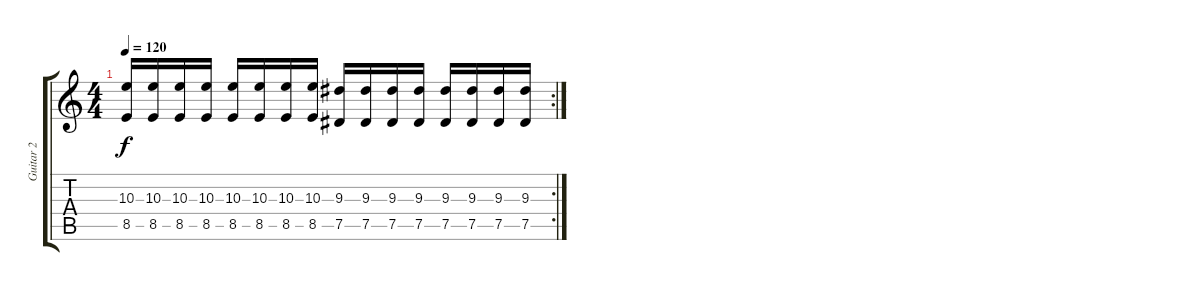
\track ("Guitar 2" "Guitar 2") {instrument distortionguitar}
\staff {score tabs}
\tuning (Eb4 Bb3 Gb3 Db3 Ab2 Db2) {hide}
\rc 2
\ts (4 4)
\tempo 120
\clef g2
\ks c
(10.3 8.5).16{dy f} (10.3 8.5).16 (10.3 8.5).16 (10.3 8.5).16 (10.3 8.5).16 (10.3 8.5).16 (10.3 8.5).16 (10.3 8.5).16 (9.3 7.5).16 (9.3 7.5).16 (9.3 7.5).16 (9.3 7.5).16 (9.3 7.5).16 (9.3 7.5).16 (9.3 7.5).16 (9.3 7.5).16
